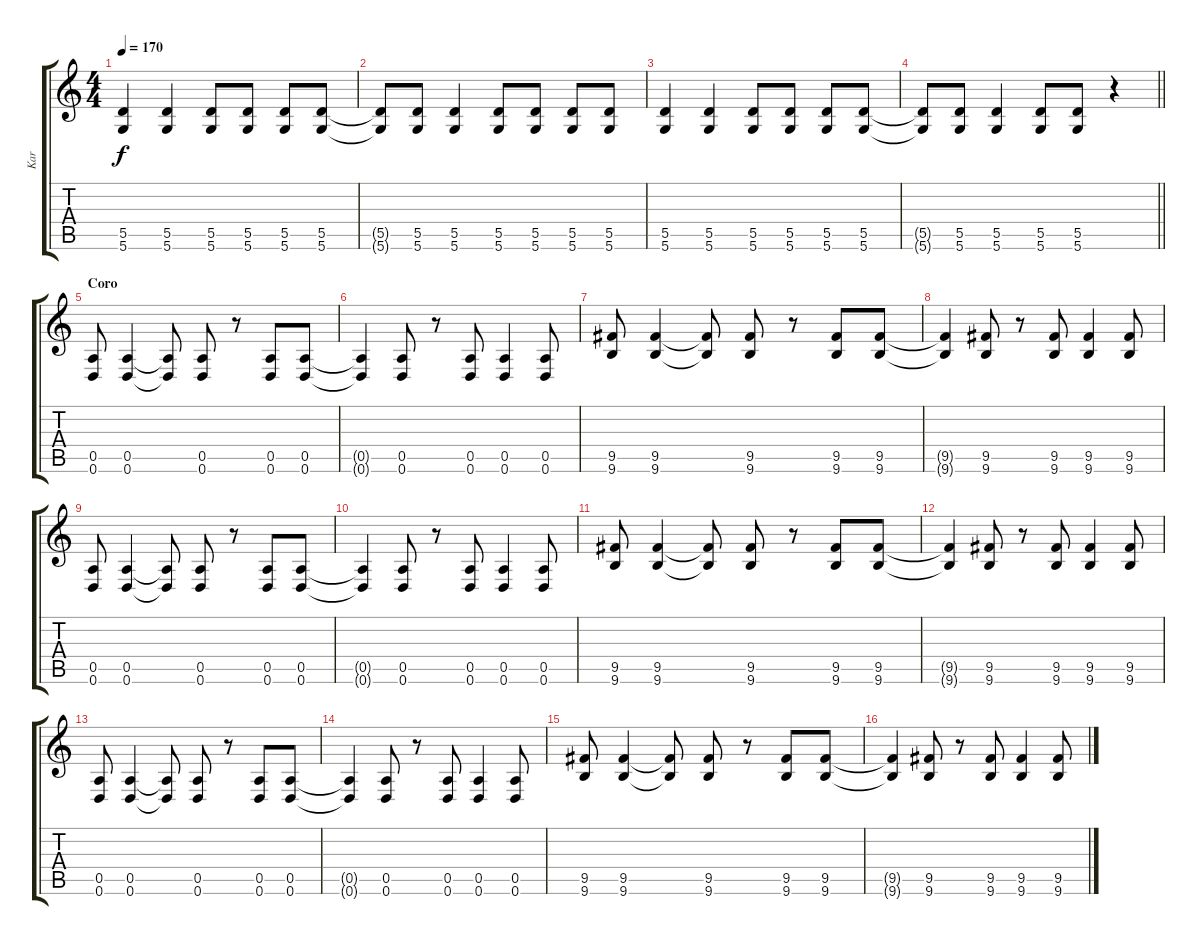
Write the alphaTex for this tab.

\track ("Kar" "Kar") {instrument acousticguitarsteel}
\staff {score tabs}
\tuning (E4 B3 G3 D3 A2 D2) {hide}
\ts (4 4)
\tempo 170
\clef g2
\ks c
(5.5 5.6).4{dy f} (5.5 5.6).4 (5.5 5.6).8 (5.5 5.6).8 (5.5 5.6).8 (5.5 5.6).8 |
(5.5{t} 5.6{t}).8 (5.5 5.6).8 (5.5 5.6).4 (5.5 5.6).8 (5.5 5.6).8 (5.5 5.6).8 (5.5 5.6).8 |
(5.5 5.6).4 (5.5 5.6).4 (5.5 5.6).8 (5.5 5.6).8 (5.5 5.6).8 (5.5 5.6).8 |
\barLineRight lightlight
(5.5{t} 5.6{t}).8 (5.5 5.6).8 (5.5 5.6).4 (5.5 5.6).8 (5.5 5.6).8 r.4 |
\section ("" "Coro")
(0.5 0.6).8 (0.5 0.6).4 (0.5{t} 0.6{t}).8 (0.5 0.6).8 r.8 (0.5 0.6).8 (0.5 0.6).8 |
(0.5{t} 0.6{t}).4 (0.5 0.6).8 r.8 (0.5 0.6).8 (0.5 0.6).4 (0.5 0.6).8 |
(9.5 9.6).8 (9.5 9.6).4 (9.5{t} 9.6{t}).8 (9.5 9.6).8 r.8 (9.5 9.6).8 (9.5 9.6).8 |
(9.5{t} 9.6{t}).4 (9.5 9.6).8 r.8 (9.5 9.6).8 (9.5 9.6).4 (9.5 9.6).8 |
(0.5 0.6).8 (0.5 0.6).4 (0.5{t} 0.6{t}).8 (0.5 0.6).8 r.8 (0.5 0.6).8 (0.5 0.6).8 |
(0.5{t} 0.6{t}).4 (0.5 0.6).8 r.8 (0.5 0.6).8 (0.5 0.6).4 (0.5 0.6).8 |
(9.5 9.6).8 (9.5 9.6).4 (9.5{t} 9.6{t}).8 (9.5 9.6).8 r.8 (9.5 9.6).8 (9.5 9.6).8 |
(9.5{t} 9.6{t}).4 (9.5 9.6).8 r.8 (9.5 9.6).8 (9.5 9.6).4 (9.5 9.6).8 |
(0.5 0.6).8 (0.5 0.6).4 (0.5{t} 0.6{t}).8 (0.5 0.6).8 r.8 (0.5 0.6).8 (0.5 0.6).8 |
(0.5{t} 0.6{t}).4 (0.5 0.6).8 r.8 (0.5 0.6).8 (0.5 0.6).4 (0.5 0.6).8 |
(9.5 9.6).8 (9.5 9.6).4 (9.5{t} 9.6{t}).8 (9.5 9.6).8 r.8 (9.5 9.6).8 (9.5 9.6).8 |
(9.5{t} 9.6{t}).4 (9.5 9.6).8 r.8 (9.5 9.6).8 (9.5 9.6).4 (9.5 9.6).8
